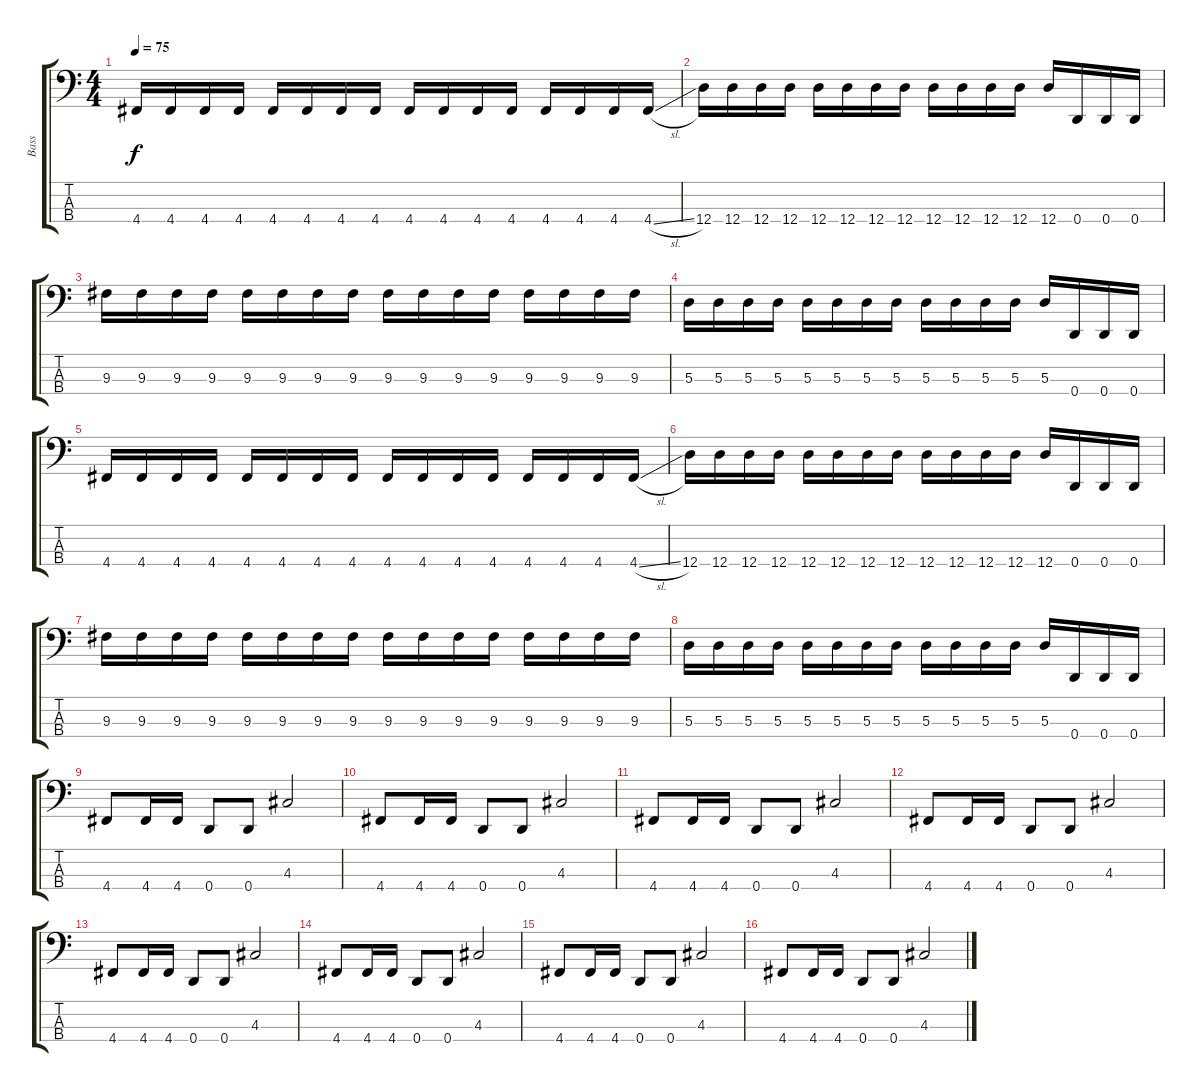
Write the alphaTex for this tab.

\track ("Bass" "Bass") {instrument electricbassfinger}
\staff {score tabs}
\tuning (G2 D2 A1 D1) {hide}
\ts (4 4)
\tempo 75
\clef f4
\ks c
4.4.16{dy f} 4.4.16 4.4.16 4.4.16 4.4.16 4.4.16 4.4.16 4.4.16 4.4.16 4.4.16 4.4.16 4.4.16 4.4.16 4.4.16 4.4.16 4.4{sl}.16 |
12.4.16 12.4.16 12.4.16 12.4.16 12.4.16 12.4.16 12.4.16 12.4.16 12.4.16 12.4.16 12.4.16 12.4.16 12.4.16 0.4.16 0.4.16 0.4.16 |
9.3.16 9.3.16 9.3.16 9.3.16 9.3.16 9.3.16 9.3.16 9.3.16 9.3.16 9.3.16 9.3.16 9.3.16 9.3.16 9.3.16 9.3.16 9.3.16 |
5.3.16 5.3.16 5.3.16 5.3.16 5.3.16 5.3.16 5.3.16 5.3.16 5.3.16 5.3.16 5.3.16 5.3.16 5.3.16 0.4.16 0.4.16 0.4.16 |
4.4.16 4.4.16 4.4.16 4.4.16 4.4.16 4.4.16 4.4.16 4.4.16 4.4.16 4.4.16 4.4.16 4.4.16 4.4.16 4.4.16 4.4.16 4.4{sl}.16 |
12.4.16 12.4.16 12.4.16 12.4.16 12.4.16 12.4.16 12.4.16 12.4.16 12.4.16 12.4.16 12.4.16 12.4.16 12.4.16 0.4.16 0.4.16 0.4.16 |
9.3.16 9.3.16 9.3.16 9.3.16 9.3.16 9.3.16 9.3.16 9.3.16 9.3.16 9.3.16 9.3.16 9.3.16 9.3.16 9.3.16 9.3.16 9.3.16 |
5.3.16 5.3.16 5.3.16 5.3.16 5.3.16 5.3.16 5.3.16 5.3.16 5.3.16 5.3.16 5.3.16 5.3.16 5.3.16 0.4.16 0.4.16 0.4.16 |
4.4.8 4.4.16 4.4.16 0.4.8 0.4.8 4.3.2 |
4.4.8 4.4.16 4.4.16 0.4.8 0.4.8 4.3.2 |
4.4.8 4.4.16 4.4.16 0.4.8 0.4.8 4.3.2 |
4.4.8 4.4.16 4.4.16 0.4.8 0.4.8 4.3.2 |
4.4.8 4.4.16 4.4.16 0.4.8 0.4.8 4.3.2 |
4.4.8 4.4.16 4.4.16 0.4.8 0.4.8 4.3.2 |
4.4.8 4.4.16 4.4.16 0.4.8 0.4.8 4.3.2 |
4.4.8 4.4.16 4.4.16 0.4.8 0.4.8 4.3.2
